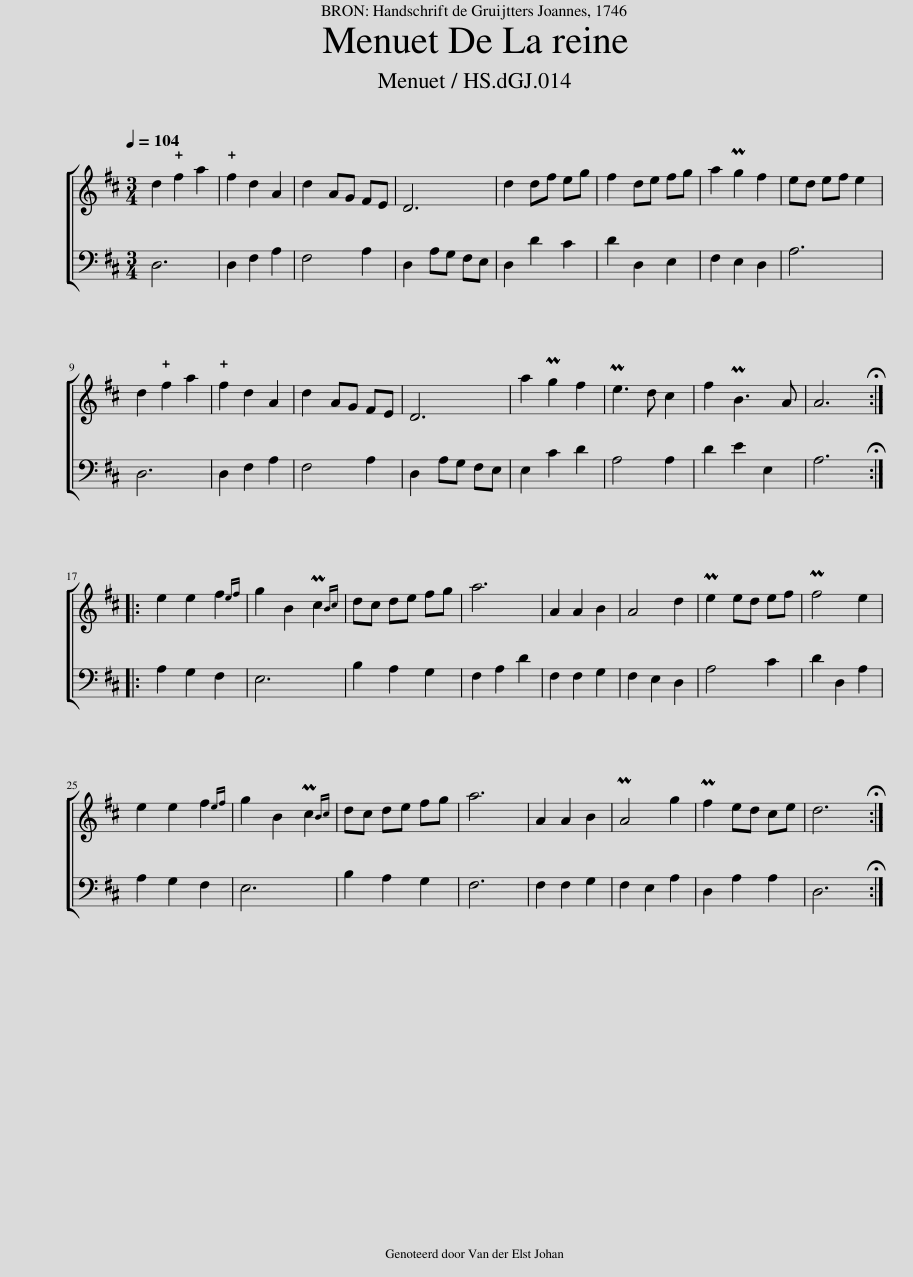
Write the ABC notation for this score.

X:1
%%score [ 1 2 ]
L:1/8
Q:1/4=104
M:3/4
I:linebreak $
K:D
V:1 treble
V:2 bass
V:1
 d2 !plus!f2 a2 | !plus!f2 d2 A2 | d2 AG FE | D6 | d2 df eg | %5
 f2 de fg | a2 Pg2 f2 | ed ef e2 |$ d2 !plus!f2 a2 | !plus!f2 d2 A2 | %10
 d2 AG FE | D6 | a2 Pg2 f2 | Pe3 d c2 | f2 PB3 A | %15
 A6 ::$ e2 e2 f2{ef} | g2 B2 Pc2{Bc} | dc de fg | a6 | %20
 A2 A2 B2 | A4 d2 | Pe2 ed ef | Pf4 e2 |$ e2 e2 f2{ef} | %25
 g2 B2 Pc2{Bc} | dc de fg | a6 | A2 A2 B2 | PA4 g2 | %30
 Pf2 ed ce | d6 :| %32
V:2
 D,6 | D,2 F,2 A,2 | F,4 A,2 | D,2 A,G, F,E, | D,2 D2 C2 | %5
 D2 D,2 E,2 | F,2 E,2 D,2 | A,6 |$ D,6 | D,2 F,2 A,2 | %10
 F,4 A,2 | D,2 A,G, F,E, | E,2 C2 D2 | A,4 A,2 | D2 E2 E,2 | %15
 A,6 ::$ A,2 G,2 F,2 | E,6 | B,2 A,2 G,2 | F,2 A,2 D2 | %20
 F,2 F,2 G,2 | F,2 E,2 D,2 | A,4 C2 | D2 D,2 A,2 |$ A,2 G,2 F,2 | %25
 E,6 | B,2 A,2 G,2 | F,6 | F,2 F,2 G,2 | F,2 E,2 A,2 | %30
 D,2 A,2 A,2 | D,6 :| %32
